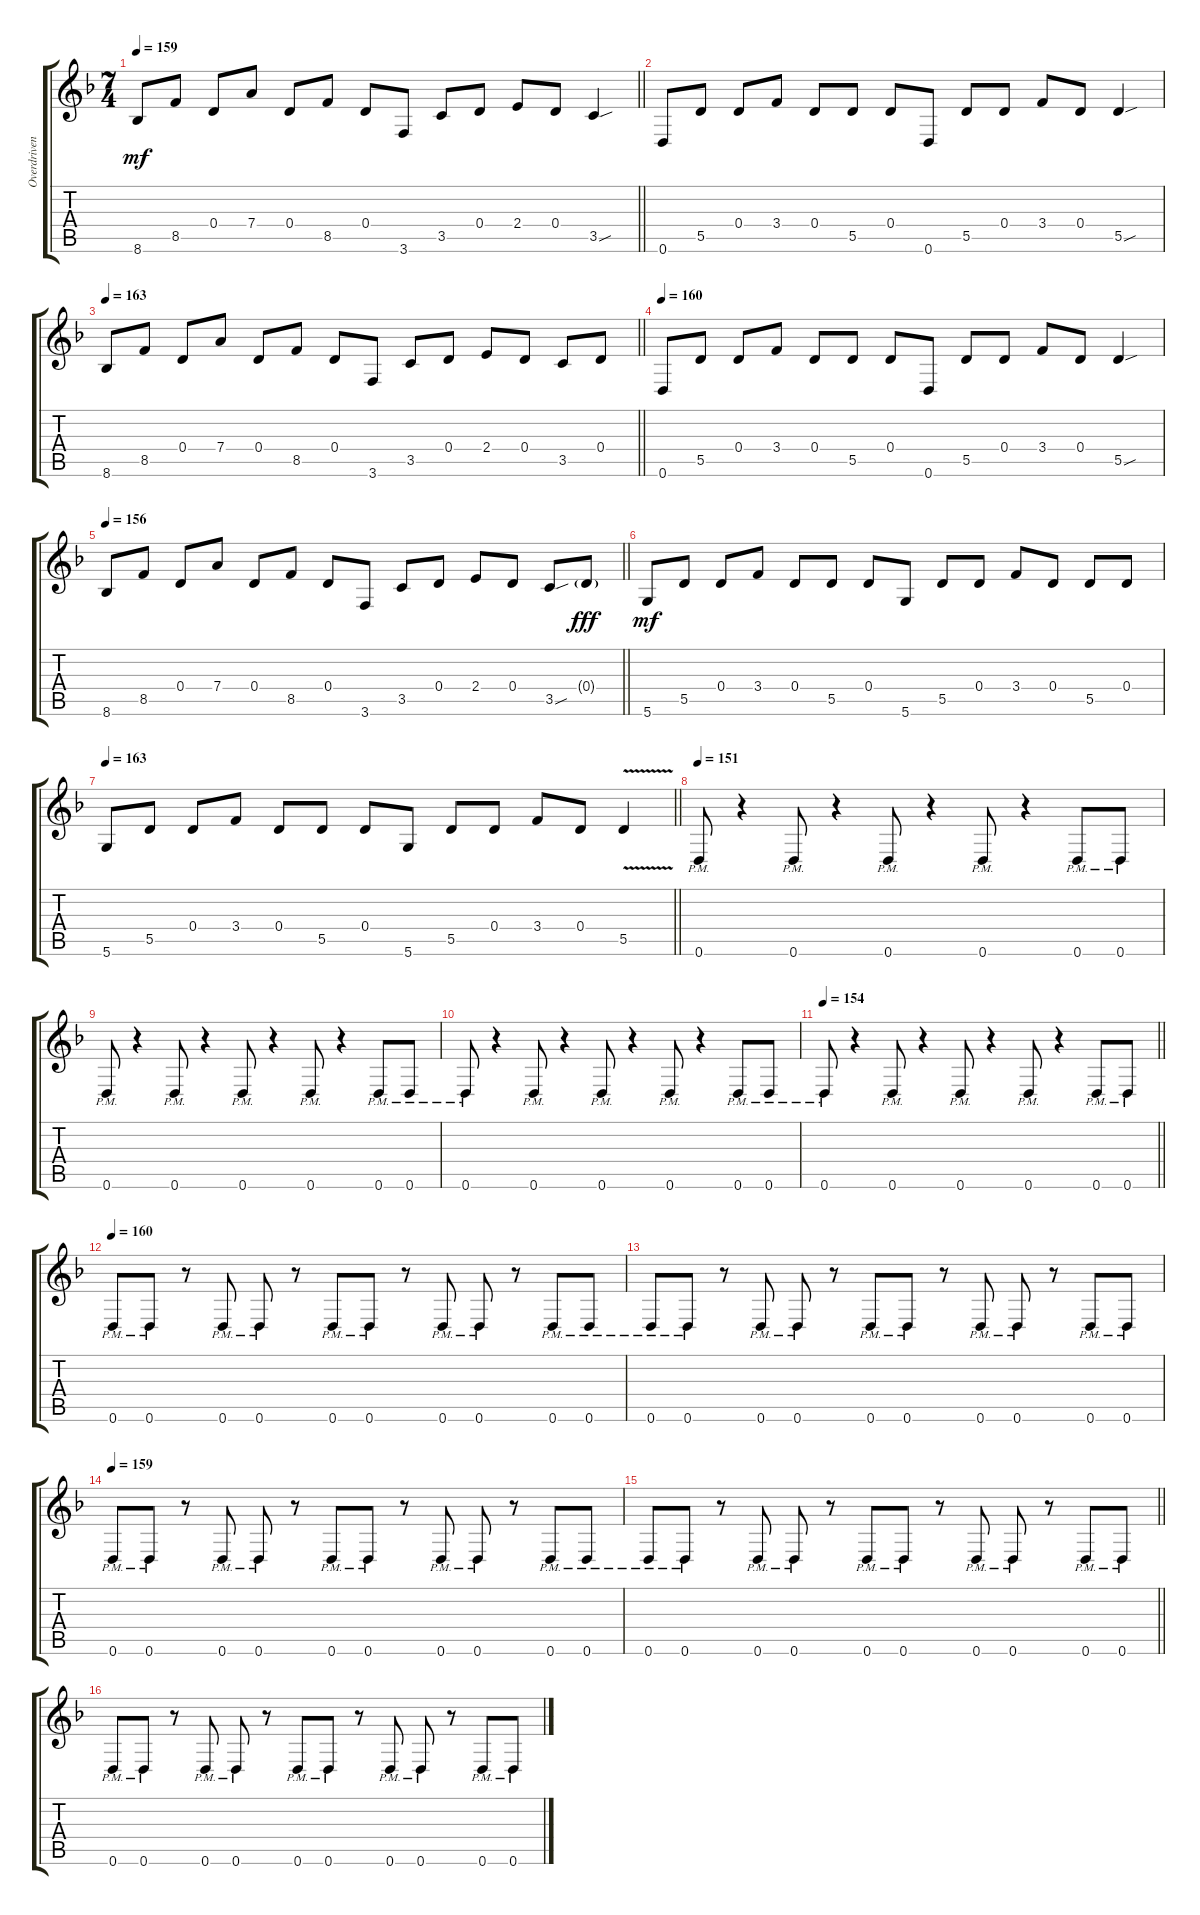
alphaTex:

\track ("Overdriven Guitar" "Overdriven") {instrument overdrivenguitar}
\staff {score tabs}
\tuning (E4 B3 G3 D3 A2 D2) {hide}
\ts (7 4)
\tempo 159
\clef g2
\barLineRight lightlight
\ks dminor
8.6.8{dy mf} 8.5.8 0.4.8 7.4.8 0.4.8 8.5.8 0.4.8 3.6.8 3.5.8 0.4.8 2.4.8 0.4.8 3.5{sou}.4 |
0.6.8 5.5.8 0.4.8 3.4.8 0.4.8 5.5.8 0.4.8 0.6.8 5.5.8 0.4.8 3.4.8 0.4.8 5.5{sou}.4 |
\tempo 163
\barLineRight lightlight
8.6.8 8.5.8 0.4.8 7.4.8 0.4.8 8.5.8 0.4.8 3.6.8 3.5.8 0.4.8 2.4.8 0.4.8 3.5.8 0.4.8 |
\tempo 160
0.6.8 5.5.8 0.4.8 3.4.8 0.4.8 5.5.8 0.4.8 0.6.8 5.5.8 0.4.8 3.4.8 0.4.8 5.5{sou}.4 |
\tempo 156
\barLineRight lightlight
8.6.8 8.5.8 0.4.8 7.4.8 0.4.8 8.5.8 0.4.8 3.6.8 3.5.8 0.4.8 2.4.8 0.4.8 3.5{sou}.8 0.4{g}.8{dy fff} |
5.6.8{dy mf} 5.5.8 0.4.8 3.4.8 0.4.8 5.5.8 0.4.8 5.6.8 5.5.8 0.4.8 3.4.8 0.4.8 5.5.8 0.4.8 |
\tempo 163
\barLineRight lightlight
5.6.8 5.5.8 0.4.8 3.4.8 0.4.8 5.5.8 0.4.8 5.6.8 5.5.8 0.4.8 3.4.8 0.4.8 5.5{v}.4 |
\section ("" "")
\tempo 151
0.6{pm}.8 r.4 0.6{pm}.8 r.4 0.6{pm}.8 r.4 0.6{pm}.8 r.4 0.6{pm}.8 0.6{pm}.8 |
0.6{pm}.8 r.4 0.6{pm}.8 r.4 0.6{pm}.8 r.4 0.6{pm}.8 r.4 0.6{pm}.8 0.6{pm}.8 |
0.6{pm}.8 r.4 0.6{pm}.8 r.4 0.6{pm}.8 r.4 0.6{pm}.8 r.4 0.6{pm}.8 0.6{pm}.8 |
\tempo 154
\barLineRight lightlight
0.6{pm}.8 r.4 0.6{pm}.8 r.4 0.6{pm}.8 r.4 0.6{pm}.8 r.4 0.6{pm}.8 0.6{pm}.8 |
\tempo 160
0.6{pm}.8 0.6{pm}.8 r.8 0.6{pm}.8 0.6{pm}.8 r.8 0.6{pm}.8 0.6{pm}.8 r.8 0.6{pm}.8 0.6{pm}.8 r.8 0.6{pm}.8 0.6{pm}.8 |
0.6{pm}.8 0.6{pm}.8 r.8 0.6{pm}.8 0.6{pm}.8 r.8 0.6{pm}.8 0.6{pm}.8 r.8 0.6{pm}.8 0.6{pm}.8 r.8 0.6{pm}.8 0.6{pm}.8 |
\tempo 159
0.6{pm}.8 0.6{pm}.8 r.8 0.6{pm}.8 0.6{pm}.8 r.8 0.6{pm}.8 0.6{pm}.8 r.8 0.6{pm}.8 0.6{pm}.8 r.8 0.6{pm}.8 0.6{pm}.8 |
\barLineRight lightlight
0.6{pm}.8 0.6{pm}.8 r.8 0.6{pm}.8 0.6{pm}.8 r.8 0.6{pm}.8 0.6{pm}.8 r.8 0.6{pm}.8 0.6{pm}.8 r.8 0.6{pm}.8 0.6{pm}.8 |
0.6{pm}.8 0.6{pm}.8 r.8 0.6{pm}.8 0.6{pm}.8 r.8 0.6{pm}.8 0.6{pm}.8 r.8 0.6{pm}.8 0.6{pm}.8 r.8 0.6{pm}.8 0.6{pm}.8
